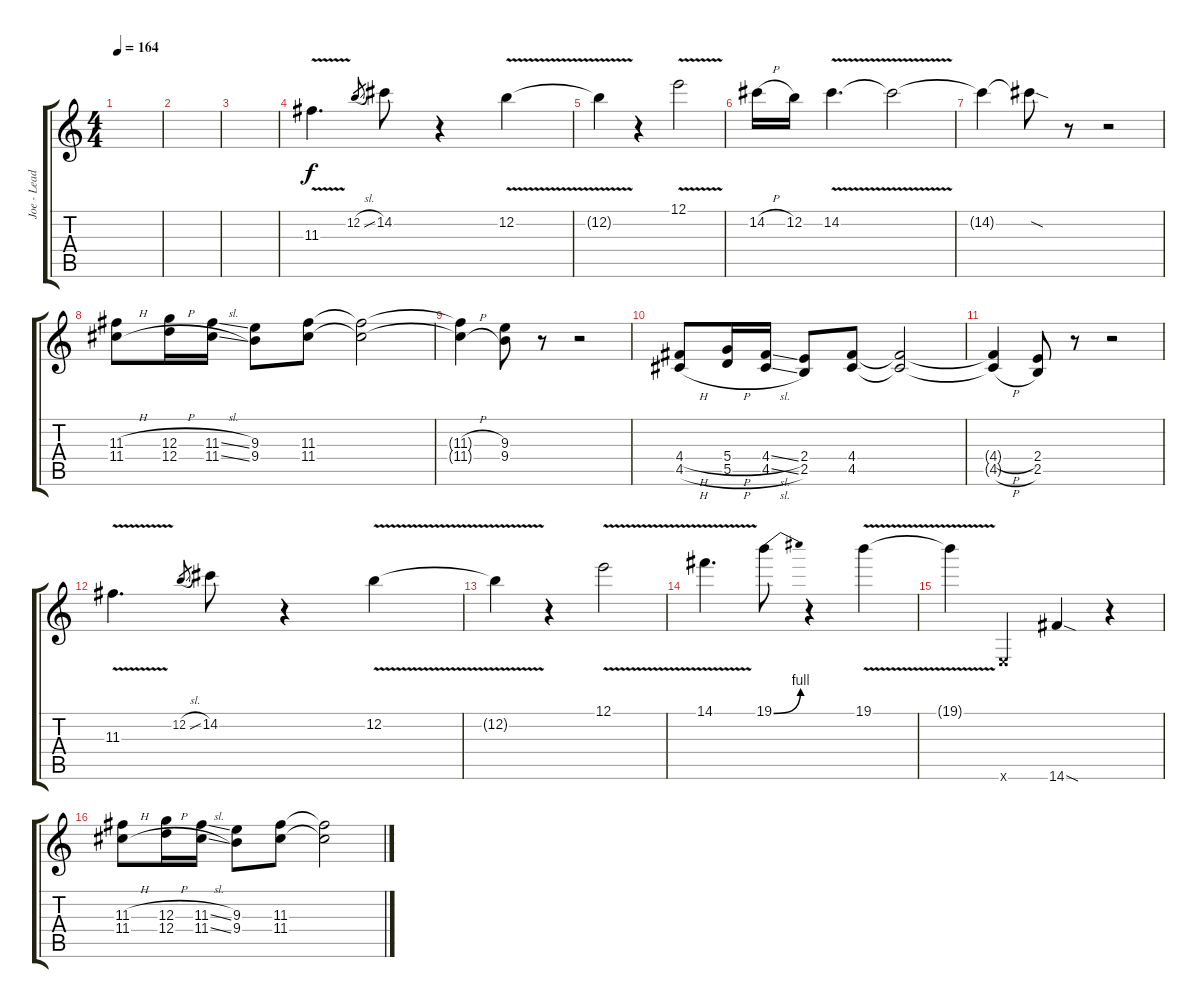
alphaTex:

\track ("Joe - Lead" "Joe - Lead") {instrument electricguitarclean}
\staff {score tabs}
\tuning (E4 B3 G3 D3 A2 E2) {hide}
\ts (4 4)
\tempo 164
\clef g2
\ks c
|
|
|
11.3{v}.4{d} 12.2{sl}.8{gr} 14.2.8 r.4 12.2{v}.4 |
12.2{t}.4 r.4 12.1{v}.2 |
14.2{h}.16 12.2.16 14.2{v}.4{d} 14.2{t}.2 |
14.2{t}.4 14.2{sod t}.8 r.8 r.2 |
(11.3{h} 11.4{h}).8 (12.3{h} 12.4{h}).16 (11.3{sl} 11.4{sl}).16 (9.3 9.4).8 (11.3 11.4).8 (11.3{t} 11.4{t}).2 |
(11.3{h t} 11.4{h t}).4 (9.3 9.4).8 r.8 r.2 |
(4.4{h} 4.5{h}).8 (5.4{h} 5.5{h}).16 (4.4{sl} 4.5{sl}).16 (2.4 2.5).8 (4.4 4.5).8 (4.4{t} 4.5{t}).2 |
(4.4{h t} 4.5{h t}).4 (2.4 2.5).8 r.8 r.2 |
11.3{v}.4{d} 12.2{sl}.8{gr} 14.2.8 r.4 12.2{v}.4 |
12.2{t}.4 r.4 12.1{v}.2 |
14.1{v}.4{d} 19.1{be (bend 0 0 60 4)}.8 r.4 19.1{v}.4 |
19.1{t}.4 0.6{x}.4 14.6{sod}.4 r.4 |
(11.3{h} 11.4{h}).8 (12.3{h} 12.4{h}).16 (11.3{sl} 11.4{sl}).16 (9.3 9.4).8 (11.3 11.4).8 (11.3{t} 11.4{t}).2
